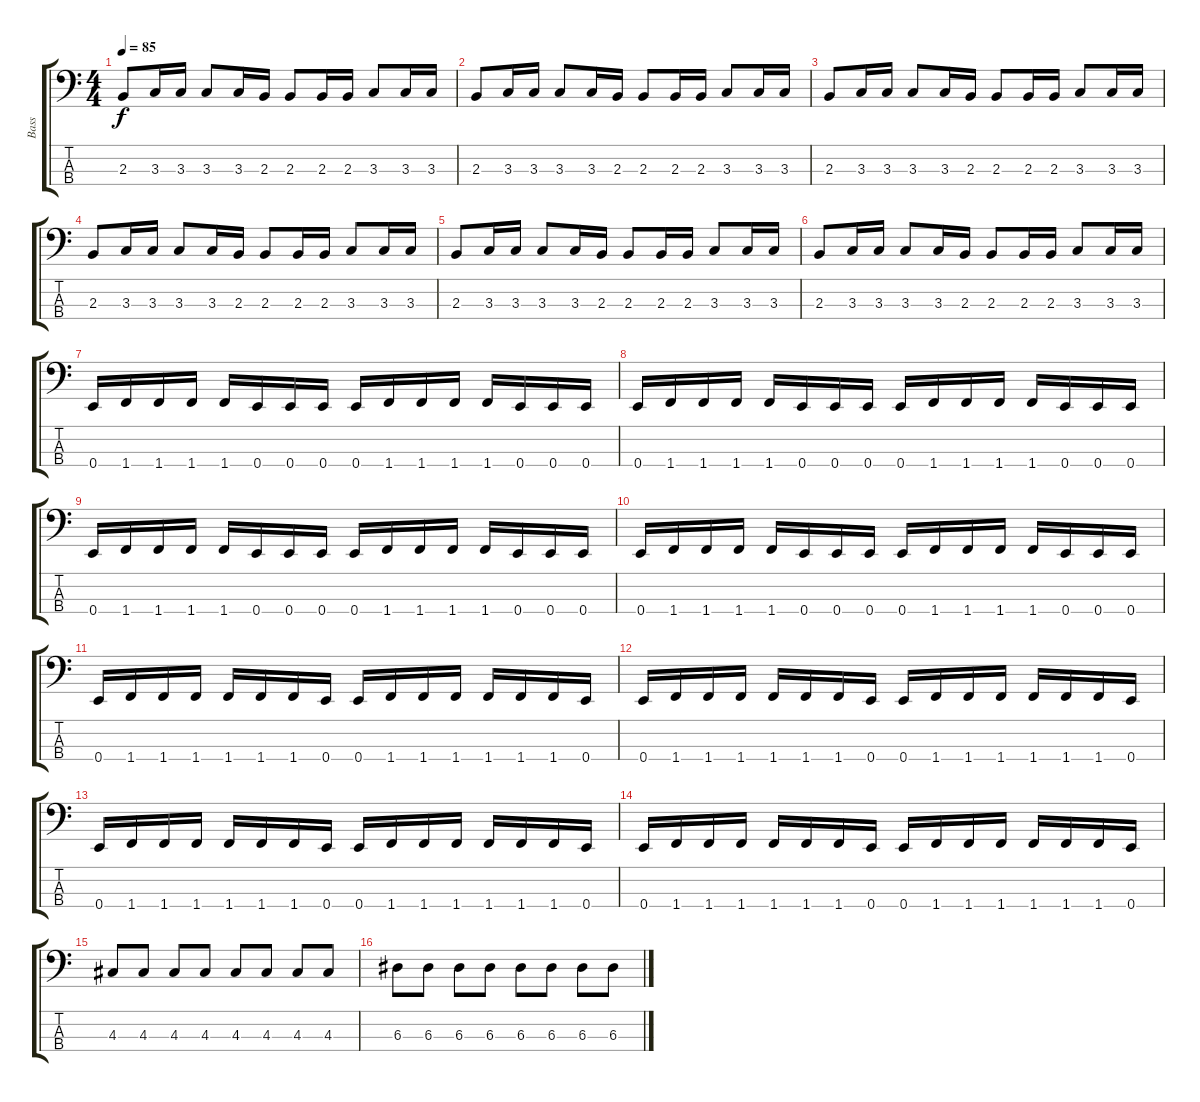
\track ("Bass" "Bass") {instrument electricbasspick}
\staff {score tabs}
\tuning (G2 D2 A1 E1) {hide}
\ts (4 4)
\tempo 85
\clef f4
\ks c
2.3.8{dy f volume 4} 3.3.16{volume 4} 3.3.16{volume 4} 3.3.8{volume 4} 3.3.16{volume 4} 2.3.16{volume 4} 2.3.8{volume 4} 2.3.16{volume 4} 2.3.16{volume 4} 3.3.8{volume 4} 3.3.16{volume 4} 3.3.16{volume 4} |
2.3.8{volume 4} 3.3.16{volume 4} 3.3.16{volume 4} 3.3.8{volume 4} 3.3.16{volume 4} 2.3.16{volume 4} 2.3.8{volume 4} 2.3.16{volume 4} 2.3.16{volume 4} 3.3.8{volume 4} 3.3.16{volume 4} 3.3.16{volume 4} |
2.3.8{volume 4} 3.3.16{volume 4} 3.3.16{volume 4} 3.3.8{volume 4} 3.3.16{volume 4} 2.3.16{volume 4} 2.3.8{volume 4} 2.3.16{volume 4} 2.3.16{volume 4} 3.3.8{volume 4} 3.3.16{volume 4} 3.3.16{volume 4} |
2.3.8{volume 4} 3.3.16{volume 4} 3.3.16{volume 4} 3.3.8{volume 4} 3.3.16{volume 4} 2.3.16{volume 4} 2.3.8{volume 4} 2.3.16{volume 4} 2.3.16{volume 4} 3.3.8{volume 4} 3.3.16{volume 4} 3.3.16{volume 4} |
2.3.8{volume 4} 3.3.16{volume 4} 3.3.16{volume 4} 3.3.8{volume 4} 3.3.16{volume 4} 2.3.16{volume 4} 2.3.8{volume 4} 2.3.16{volume 4} 2.3.16{volume 4} 3.3.8{volume 4} 3.3.16{volume 4} 3.3.16{volume 4} |
2.3.8{volume 4} 3.3.16{volume 4} 3.3.16{volume 4} 3.3.8{volume 4} 3.3.16{volume 4} 2.3.16{volume 4} 2.3.8{volume 4} 2.3.16{volume 4} 2.3.16{volume 4} 3.3.8{volume 4} 3.3.16{volume 4} 3.3.16{volume 4} |
0.4.16 1.4.16 1.4.16 1.4.16 1.4.16 0.4.16 0.4.16 0.4.16 0.4.16 1.4.16 1.4.16 1.4.16 1.4.16 0.4.16 0.4.16 0.4.16 |
0.4.16 1.4.16 1.4.16 1.4.16 1.4.16 0.4.16 0.4.16 0.4.16 0.4.16 1.4.16 1.4.16 1.4.16 1.4.16 0.4.16 0.4.16 0.4.16 |
0.4.16 1.4.16 1.4.16 1.4.16 1.4.16 0.4.16 0.4.16 0.4.16 0.4.16 1.4.16 1.4.16 1.4.16 1.4.16 0.4.16 0.4.16 0.4.16 |
0.4.16 1.4.16 1.4.16 1.4.16 1.4.16 0.4.16 0.4.16 0.4.16 0.4.16 1.4.16 1.4.16 1.4.16 1.4.16 0.4.16 0.4.16 0.4.16 |
0.4.16 1.4.16 1.4.16 1.4.16 1.4.16 1.4.16 1.4.16 0.4.16 0.4.16 1.4.16 1.4.16 1.4.16 1.4.16 1.4.16 1.4.16 0.4.16 |
0.4.16 1.4.16 1.4.16 1.4.16 1.4.16 1.4.16 1.4.16 0.4.16 0.4.16 1.4.16 1.4.16 1.4.16 1.4.16 1.4.16 1.4.16 0.4.16 |
0.4.16 1.4.16 1.4.16 1.4.16 1.4.16 1.4.16 1.4.16 0.4.16 0.4.16 1.4.16 1.4.16 1.4.16 1.4.16 1.4.16 1.4.16 0.4.16 |
0.4.16 1.4.16 1.4.16 1.4.16 1.4.16 1.4.16 1.4.16 0.4.16 0.4.16 1.4.16 1.4.16 1.4.16 1.4.16 1.4.16 1.4.16 0.4.16 |
4.3.8 4.3.8 4.3.8 4.3.8 4.3.8 4.3.8 4.3.8 4.3.8 |
6.3.8 6.3.8 6.3.8 6.3.8 6.3.8 6.3.8 6.3.8 6.3.8
